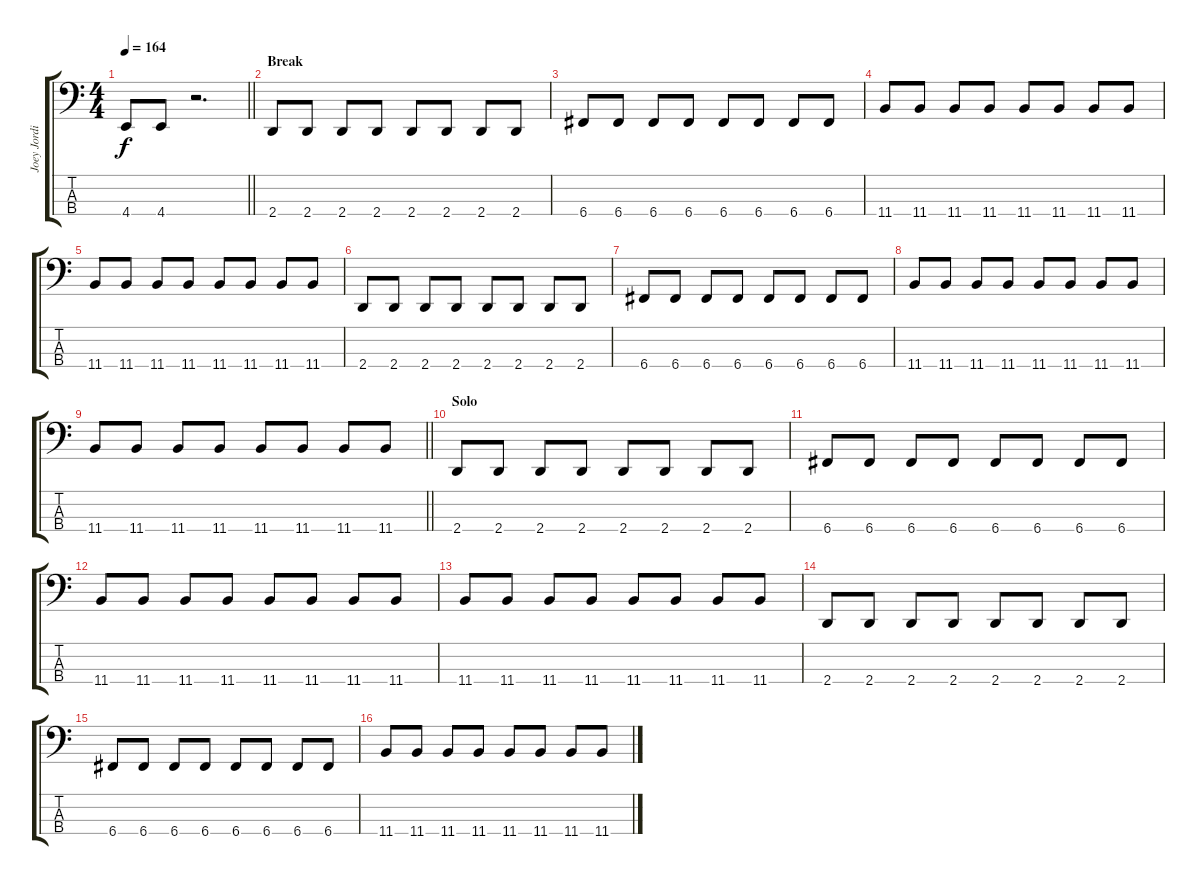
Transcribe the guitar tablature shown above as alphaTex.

\track ("Joey Jordison II" "Joey Jordi") {instrument electricbassfinger}
\staff {score tabs}
\tuning (F2 C2 G1 C1) {hide}
\ts (4 4)
\tempo 164
\clef f4
\barLineRight lightlight
\ks c
4.4.8{dy f} 4.4.8 r.2{d} |
\section ("" "Break")
2.4.8 2.4.8 2.4.8 2.4.8 2.4.8 2.4.8 2.4.8 2.4.8 |
6.4.8 6.4.8 6.4.8 6.4.8 6.4.8 6.4.8 6.4.8 6.4.8 |
11.4.8 11.4.8 11.4.8 11.4.8 11.4.8 11.4.8 11.4.8 11.4.8 |
11.4.8 11.4.8 11.4.8 11.4.8 11.4.8 11.4.8 11.4.8 11.4.8 |
2.4.8 2.4.8 2.4.8 2.4.8 2.4.8 2.4.8 2.4.8 2.4.8 |
6.4.8 6.4.8 6.4.8 6.4.8 6.4.8 6.4.8 6.4.8 6.4.8 |
11.4.8 11.4.8 11.4.8 11.4.8 11.4.8 11.4.8 11.4.8 11.4.8 |
\barLineRight lightlight
11.4.8 11.4.8 11.4.8 11.4.8 11.4.8 11.4.8 11.4.8 11.4.8 |
\section ("" "Solo")
2.4.8 2.4.8 2.4.8 2.4.8 2.4.8 2.4.8 2.4.8 2.4.8 |
6.4.8 6.4.8 6.4.8 6.4.8 6.4.8 6.4.8 6.4.8 6.4.8 |
11.4.8 11.4.8 11.4.8 11.4.8 11.4.8 11.4.8 11.4.8 11.4.8 |
11.4.8 11.4.8 11.4.8 11.4.8 11.4.8 11.4.8 11.4.8 11.4.8 |
2.4.8 2.4.8 2.4.8 2.4.8 2.4.8 2.4.8 2.4.8 2.4.8 |
6.4.8 6.4.8 6.4.8 6.4.8 6.4.8 6.4.8 6.4.8 6.4.8 |
11.4.8 11.4.8 11.4.8 11.4.8 11.4.8 11.4.8 11.4.8 11.4.8
